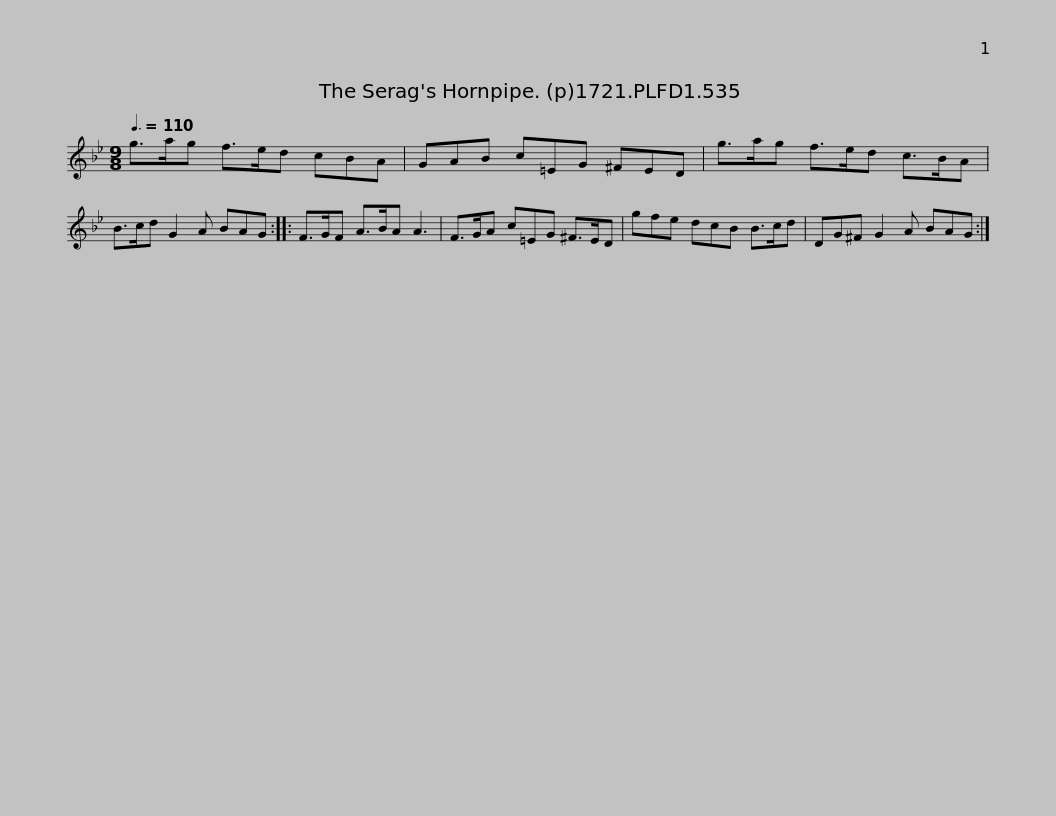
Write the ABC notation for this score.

X:1
L:1/8
Q:3/8=110
M:9/8
I:linebreak $
K:Gmin
V:1 treble
V:1
 g>ag f>ed cBA | GAB c=EG ^FED | g>ag f>ed c>BA | B>cd G2 A BAG ::$ F>GF A>BA A3 | %5
 F>GA c=EG ^F>ED | gfe dcB B>cd | DG^F G2 A BAG :| %8
